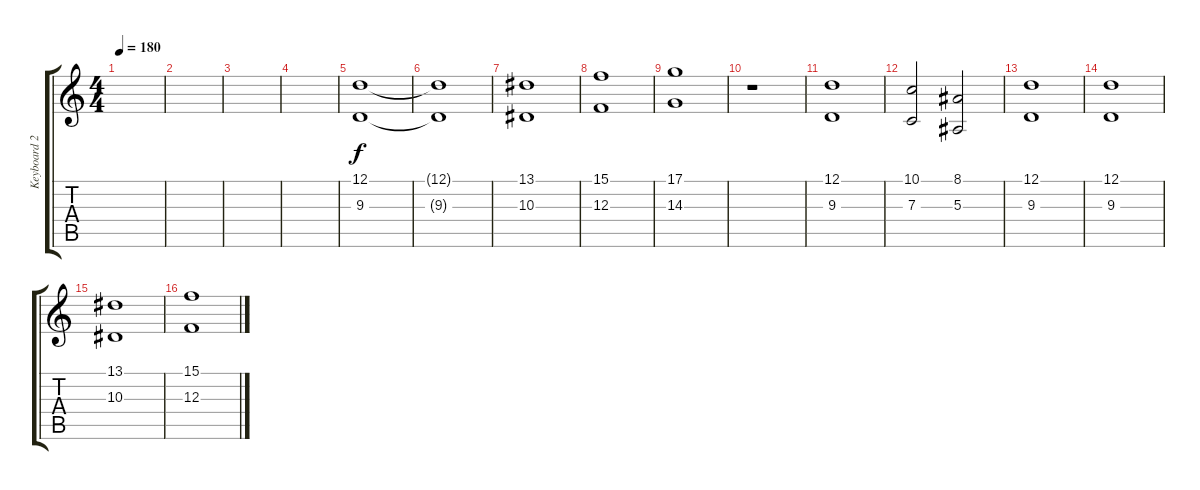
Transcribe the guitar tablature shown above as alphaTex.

\track ("Keyboard 2" "Keyboard 2") {instrument pad1newage}
\staff {score tabs}
\tuning (D4 A3 F3 C3 G2 C2) {hide}
\ts (4 4)
\tempo 180
\clef g2
\ks c
|
|
|
|
(12.1 9.3).1 |
(12.1{t} 9.3{t}).1 |
(13.1 10.3).1 |
(15.1 12.3).1 |
(17.1 14.3).1 |
r.1 |
(12.1 9.3).1 |
(10.1 7.3).2 (8.1 5.3).2 |
(12.1 9.3).1 |
(12.1 9.3).1 |
(13.1 10.3).1 |
(15.1 12.3).1
